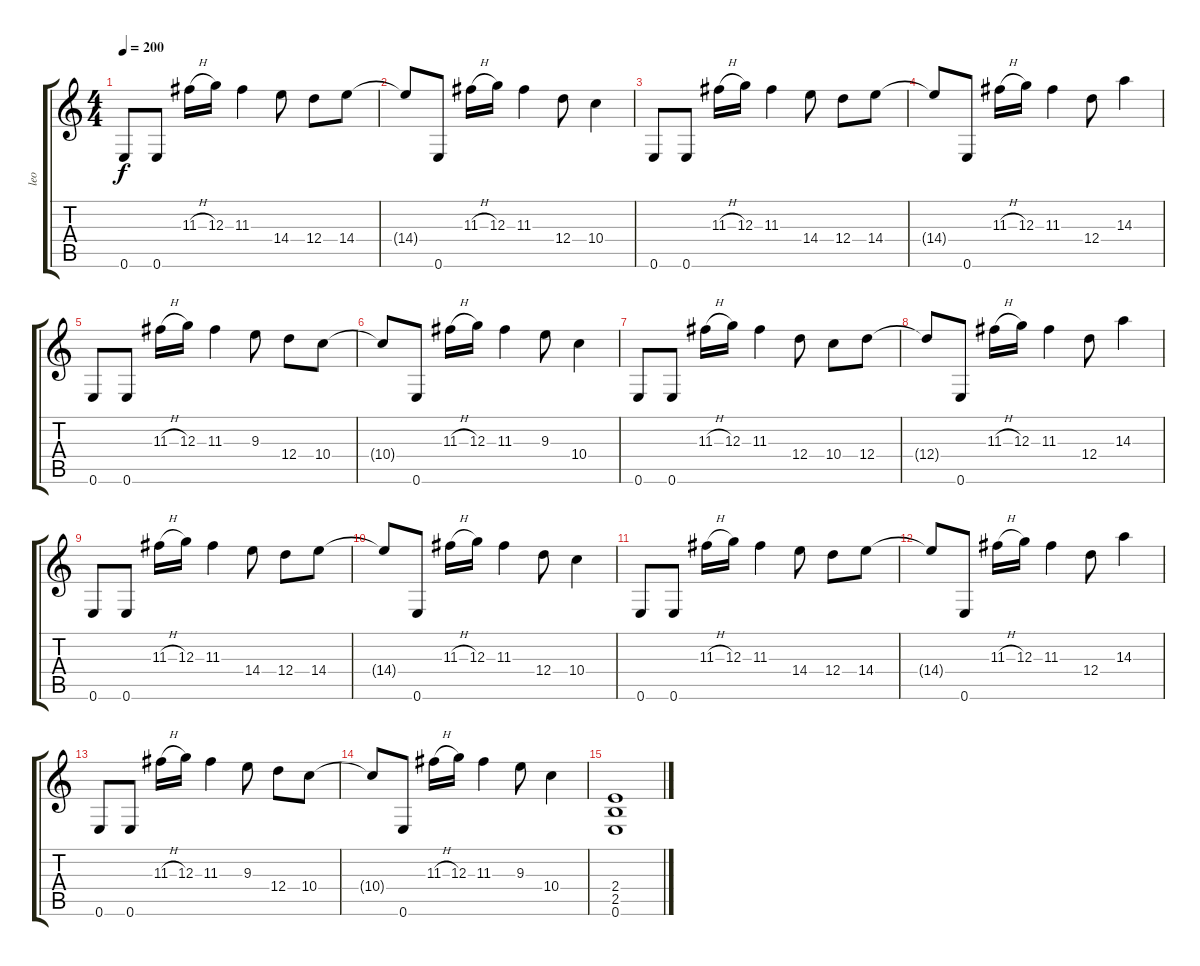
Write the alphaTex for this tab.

\track ("leo" "leo") {instrument overdrivenguitar}
\staff {score tabs}
\tuning (E4 B3 G3 D3 A2 E2) {hide}
\ts (4 4)
\tempo 200
\clef g2
\ks c
0.6.8{dy f} 0.6.8 11.3{h}.16 12.3.16 11.3.4 14.4.8 12.4.8 14.4.8 |
14.4{t}.8 0.6.8 11.3{h}.16 12.3.16 11.3.4 12.4.8 10.4.4 |
0.6.8 0.6.8 11.3{h}.16 12.3.16 11.3.4 14.4.8 12.4.8 14.4.8 |
14.4{t}.8 0.6.8 11.3{h}.16 12.3.16 11.3.4 12.4.8 14.3.4 |
0.6.8 0.6.8 11.3{h}.16 12.3.16 11.3.4 9.3.8 12.4.8 10.4.8 |
10.4{t}.8 0.6.8 11.3{h}.16 12.3.16 11.3.4 9.3.8 10.4.4 |
0.6.8 0.6.8 11.3{h}.16 12.3.16 11.3.4 12.4.8 10.4.8 12.4.8 |
12.4{t}.8 0.6.8 11.3{h}.16 12.3.16 11.3.4 12.4.8 14.3.4 |
0.6.8 0.6.8 11.3{h}.16 12.3.16 11.3.4 14.4.8 12.4.8 14.4.8 |
14.4{t}.8 0.6.8 11.3{h}.16 12.3.16 11.3.4 12.4.8 10.4.4 |
0.6.8 0.6.8 11.3{h}.16 12.3.16 11.3.4 14.4.8 12.4.8 14.4.8 |
14.4{t}.8 0.6.8 11.3{h}.16 12.3.16 11.3.4 12.4.8 14.3.4 |
0.6.8 0.6.8 11.3{h}.16 12.3.16 11.3.4 9.3.8 12.4.8 10.4.8 |
10.4{t}.8 0.6.8 11.3{h}.16 12.3.16 11.3.4 9.3.8 10.4.4 |
(2.4 2.5 0.6).1
